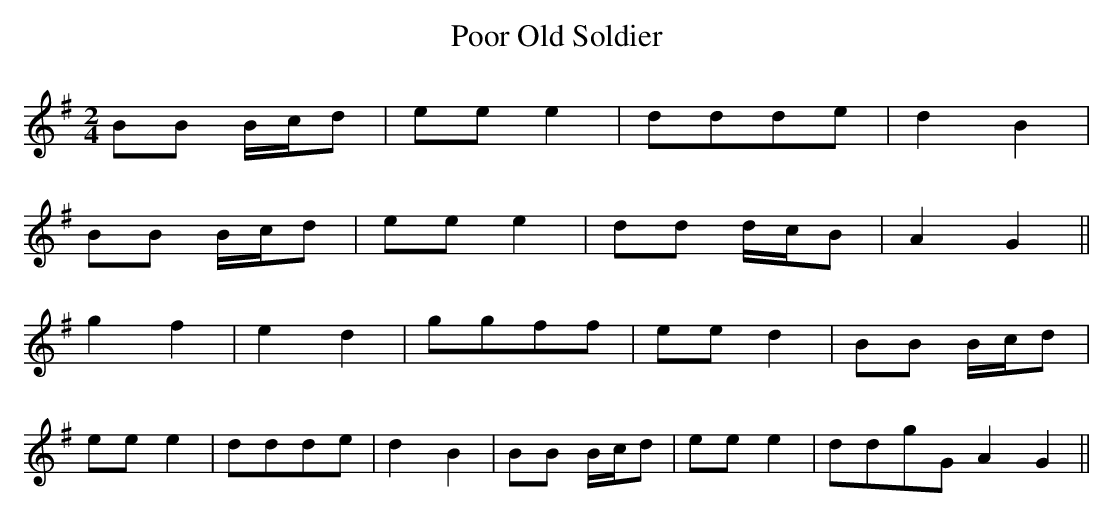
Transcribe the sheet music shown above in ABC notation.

X:1
T:Poor Old Soldier
M:2/4
L:1/8
K:G
BB B/c/d|ee e2|ddde|d2B2|
BB B/c/d|ee e2|dd d/c/B|A2G2||
g2f2|e2d2|ggff|ee d2|BB B/c/d|
ee e2|ddde|d2B2|BB B/c/d|ee e2|ddgG A2G2||
